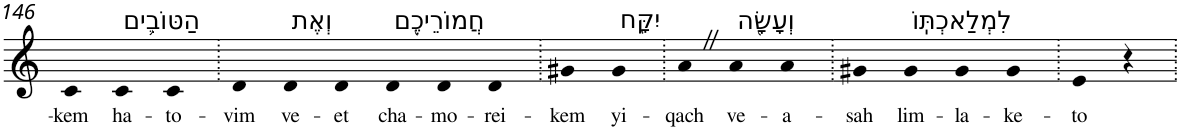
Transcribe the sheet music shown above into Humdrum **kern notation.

**kern	**text
*part1	*part1
*staff1	*staff1
*I"Piano	*
*I'Pno	*
!!LO:PB:g=z
*clefG2	*
*k[]	*
=146	=146
!	!LO:LY:b
4c	-kem
!LO:TX:a:t=הַטּוֹבִ֛ים	!
!	!LO:LY:b
4c	ha-
!	!LO:LY:b
4c	-to-
=147.	=147.
!	!LO:LY:b
4d	-vim
!LO:TX:a:t=וְאֶת	!
!	!LO:LY:b
4d	ve-
!	!LO:LY:b
4d	-et
!LO:TX:a:t=חֲמוֹרֵיכֶ֖ם	!
!	!LO:LY:b
4d	cha-
!	!LO:LY:b
4d	-mo-
!	!LO:LY:b
4d	-rei-
=148.	=148.
!	!LO:LY:b
4g#X	-kem
!LO:TX:a:t=יִקָּ֑ח	!
!	!LO:LY:b
4g#	yi-
=149.	=149.
!	!LO:LY:b
4aZ	-qach
!LO:TX:a:t=וְעָשָׂ֖ה	!
!	!LO:LY:b
4a	ve-
!	!LO:LY:b
4a	-a-
=150.	=150.
!	!LO:LY:b
4g#X	-sah
!LO:TX:a:t=לִמְלַאכְתּֽוֹ	!
!	!LO:LY:b
4g#	lim-
!	!LO:LY:b
4g#	-la-
!	!LO:LY:b
4g#	-ke-
=151.	=151.
!	!LO:LY:b
4e	-to
4r	.
=.	=.
*-	*-
